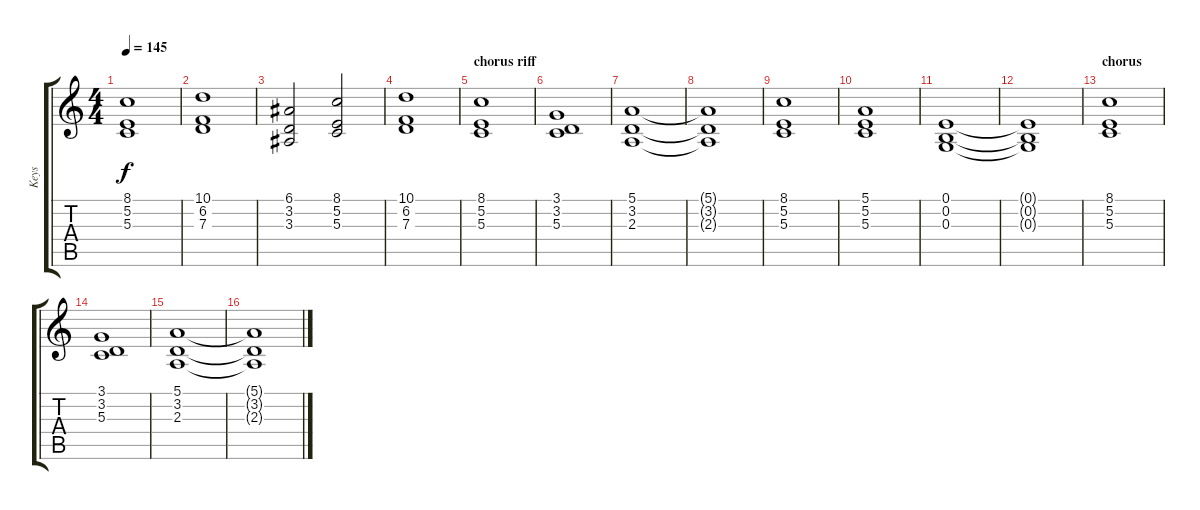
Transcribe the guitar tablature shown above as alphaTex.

\track ("Keys" "Keys") {instrument stringensemble1}
\staff {score tabs}
\tuning (E4 B3 G3 D3 A2 E2) {hide}
\ts (4 4)
\tempo 145
\clef g2
\ks c
(8.1 5.2 5.3).1{dy f} |
(10.1 6.2 7.3).1 |
(6.1 3.2 3.3).2 (8.1 5.2 5.3).2 |
(10.1 6.2 7.3).1 |
\section ("" "chorus riff")
(8.1 5.2 5.3).1 |
(3.1 3.2 5.3).1 |
(5.1 3.2 2.3).1 |
(5.1{t} 3.2{t} 2.3{t}).1 |
(8.1 5.2 5.3).1 |
(5.1 5.2 5.3).1 |
(0.1 0.2 0.3).1 |
(0.1{t} 0.2{t} 0.3{t}).1 |
\section ("" "chorus")
(8.1 5.2 5.3).1 |
(3.1 3.2 5.3).1 |
(5.1 3.2 2.3).1 |
(5.1{t} 3.2{t} 2.3{t}).1
